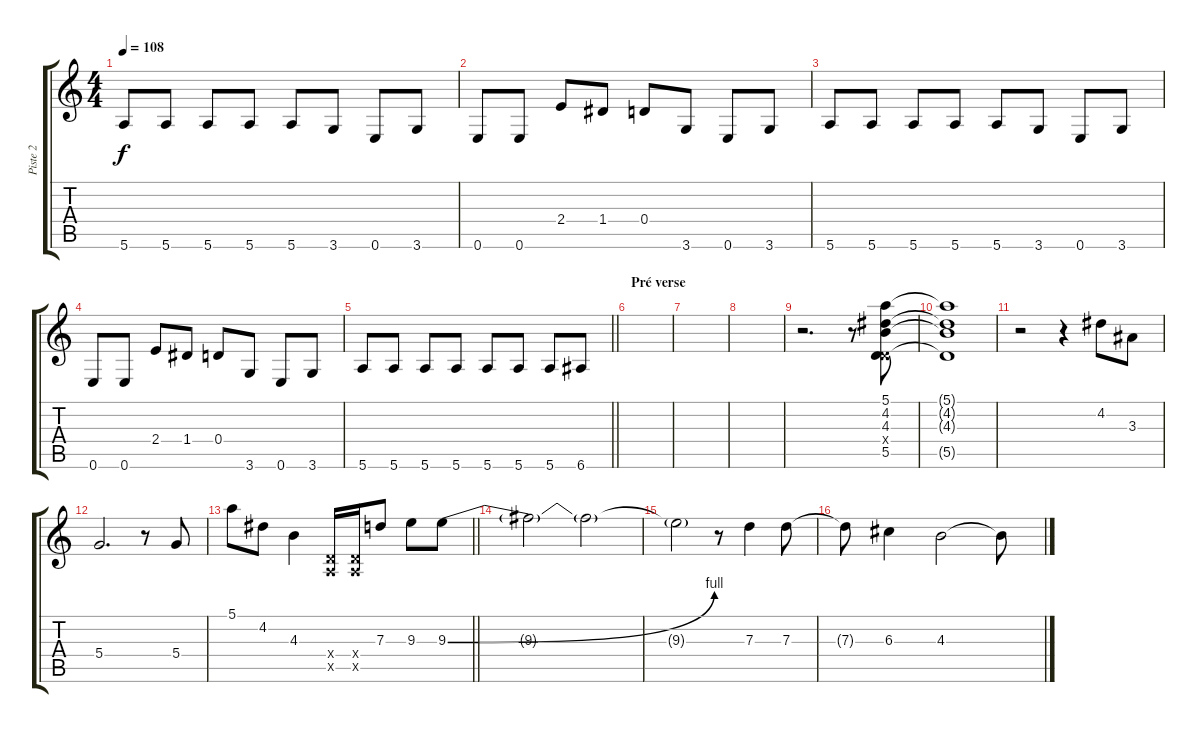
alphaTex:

\track ("Piste 2" "Piste 2") {instrument distortionguitar}
\staff {score tabs}
\tuning (E4 B3 G3 D3 A2 E2) {hide}
\ts (4 4)
\tempo 108
\clef g2
\ks c
5.6.8{dy f} 5.6.8 5.6.8 5.6.8 5.6.8 3.6.8 0.6.8 3.6.8 |
0.6.8 0.6.8 2.4.8 1.4.8 0.4.8 3.6.8 0.6.8 3.6.8 |
5.6.8 5.6.8 5.6.8 5.6.8 5.6.8 3.6.8 0.6.8 3.6.8 |
0.6.8 0.6.8 2.4.8 1.4.8 0.4.8 3.6.8 0.6.8 3.6.8 |
\barLineRight lightlight
5.6.8 5.6.8 5.6.8 5.6.8 5.6.8 5.6.8 5.6.8 6.6.8 |
\section ("" "Pré verse")
|
|
|
r.2{d} r.8 (5.1 4.2 4.3 0.4{x} 5.5).8 |
(5.1{t} 4.2{t} 4.3{t} 5.5{t}).1 |
r.2 r.4 4.2.8 3.3.8 |
5.4.2{d} r.8 5.4.8 |
\barLineRight lightlight
5.1.8 4.2.8 4.3.4 (0.4{x} 0.5{x}).16 (0.4{x} 0.5{x}).16 7.3.8 9.3.8 9.3{be (bend 0 0 60 4)}.8 |
9.3{t}.2 9.3{t}.2 |
9.3{t}.2 r.8 7.3.4 7.3.8 |
7.3{t}.8 6.3.4 4.3.2 4.3{t}.8
